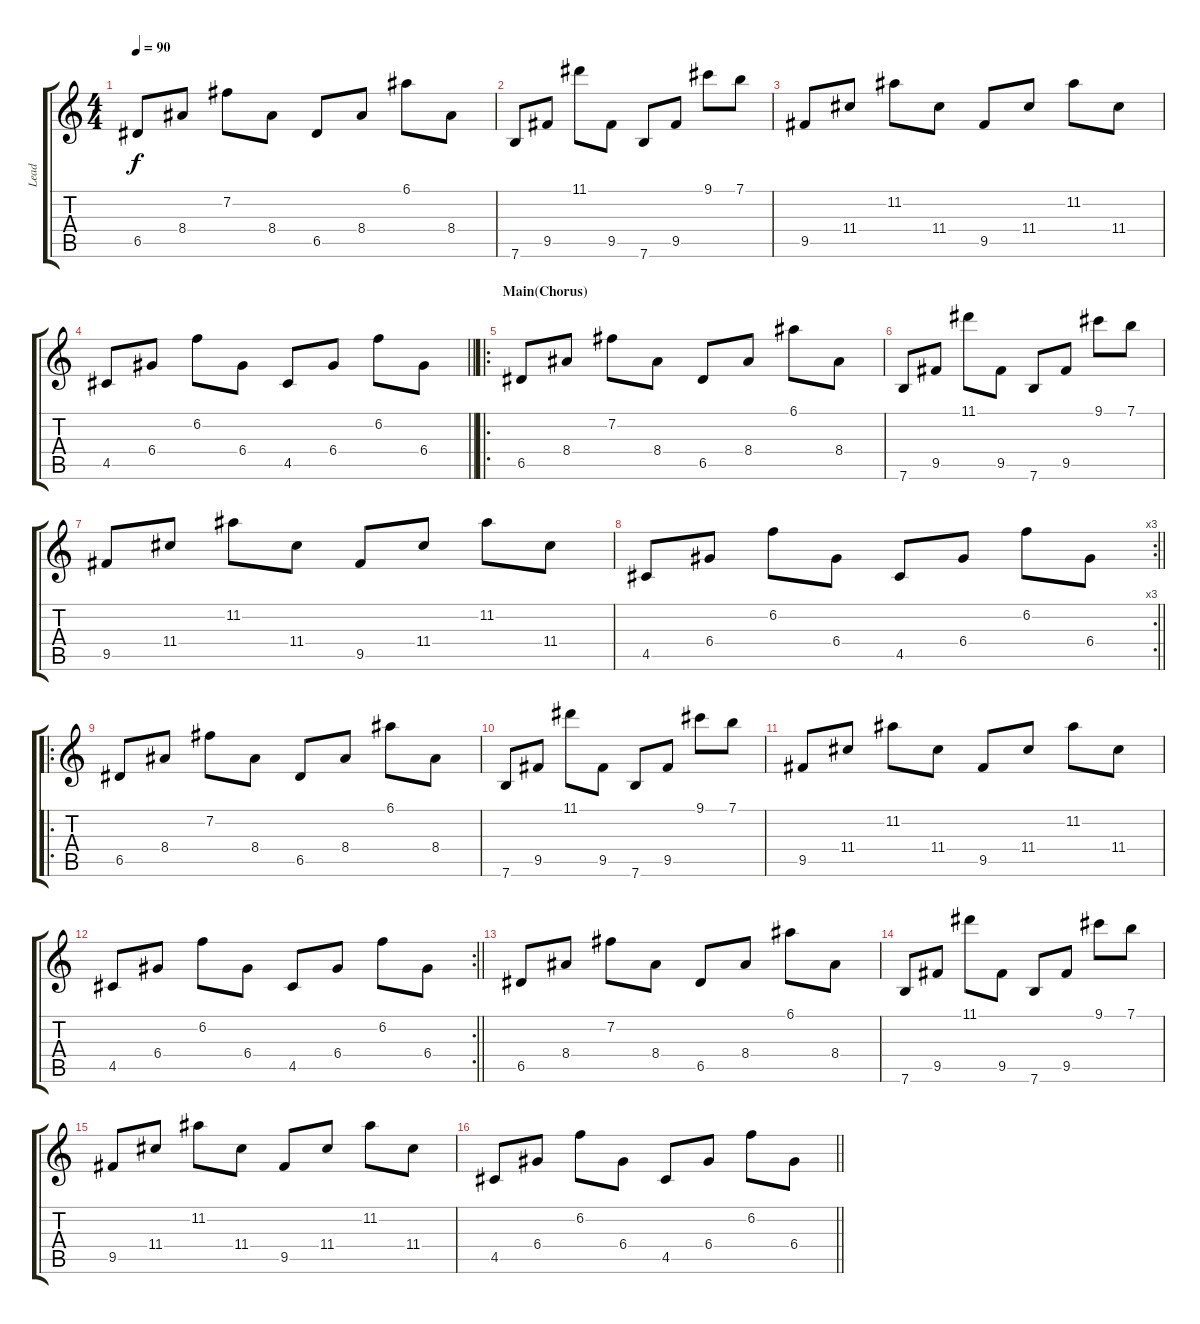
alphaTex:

\track ("Lead" "Lead") {instrument acousticguitarsteel}
\staff {score tabs}
\tuning (E4 B3 G3 D3 A2 E2) {hide}
\ts (4 4)
\tempo 90
\clef g2
\ks c
6.5.8{dy f} 8.4.8 7.2.8 8.4.8 6.5.8 8.4.8 6.1.8 8.4.8 |
7.6.8 9.5.8 11.1.8 9.5.8 7.6.8 9.5.8 9.1.8 7.1.8 |
9.5.8 11.4.8 11.2.8 11.4.8 9.5.8 11.4.8 11.2.8 11.4.8 |
\barLineRight lightlight
4.5.8 6.4.8 6.2.8 6.4.8 4.5.8 6.4.8 6.2.8 6.4.8 |
\ro
\section ("" "Main(Chorus)")
6.5.8 8.4.8 7.2.8 8.4.8 6.5.8 8.4.8 6.1.8 8.4.8 |
7.6.8 9.5.8 11.1.8 9.5.8 7.6.8 9.5.8 9.1.8 7.1.8 |
9.5.8 11.4.8 11.2.8 11.4.8 9.5.8 11.4.8 11.2.8 11.4.8 |
\rc 3
\barLineRight lightlight
4.5.8 6.4.8 6.2.8 6.4.8 4.5.8 6.4.8 6.2.8 6.4.8 |
\ro
6.5.8 8.4.8 7.2.8 8.4.8 6.5.8 8.4.8 6.1.8 8.4.8 |
7.6.8 9.5.8 11.1.8 9.5.8 7.6.8 9.5.8 9.1.8 7.1.8 |
9.5.8 11.4.8 11.2.8 11.4.8 9.5.8 11.4.8 11.2.8 11.4.8 |
\rc 2
\barLineRight lightlight
4.5.8 6.4.8 6.2.8 6.4.8 4.5.8 6.4.8 6.2.8 6.4.8 |
6.5.8 8.4.8 7.2.8 8.4.8 6.5.8 8.4.8 6.1.8 8.4.8 |
7.6.8 9.5.8 11.1.8 9.5.8 7.6.8 9.5.8 9.1.8 7.1.8 |
9.5.8 11.4.8 11.2.8 11.4.8 9.5.8 11.4.8 11.2.8 11.4.8 |
\barLineRight lightlight
4.5.8 6.4.8 6.2.8 6.4.8 4.5.8 6.4.8 6.2.8 6.4.8
